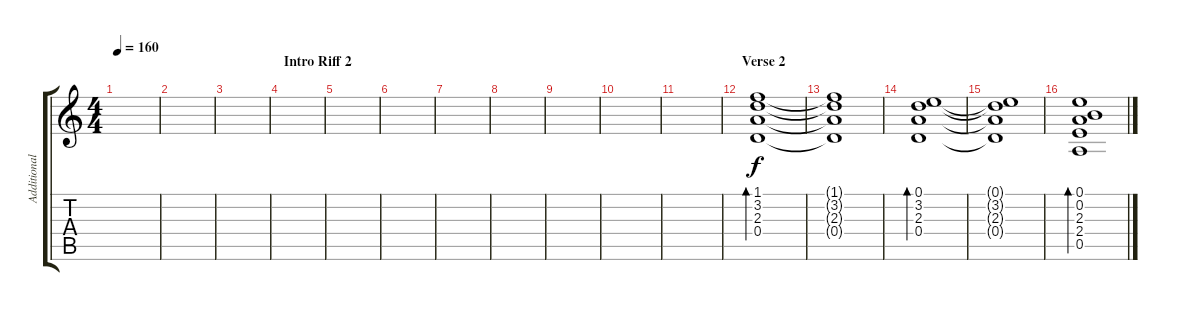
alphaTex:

\track ("Additional Guitar" "Additional") {instrument electricguitarjazz}
\staff {score tabs}
\tuning (E4 B3 G3 D3 A2 E2) {hide}
\ts (4 4)
\tempo 160
\clef g2
\ks c
|
|
|
\section ("" "Intro Riff 2")
|
|
|
|
|
|
|
|
\section ("" "Verse 2")
(1.1 3.2 2.3 0.4).1{bd 480} |
(1.1{t} 3.2{t} 2.3{t} 0.4{t}).1 |
(0.1 3.2 2.3 0.4).1{bd 480} |
(0.1{t} 3.2{t} 2.3{t} 0.4{t}).1 |
(0.1 0.2 2.3 2.4 0.5).1{bd 480}
